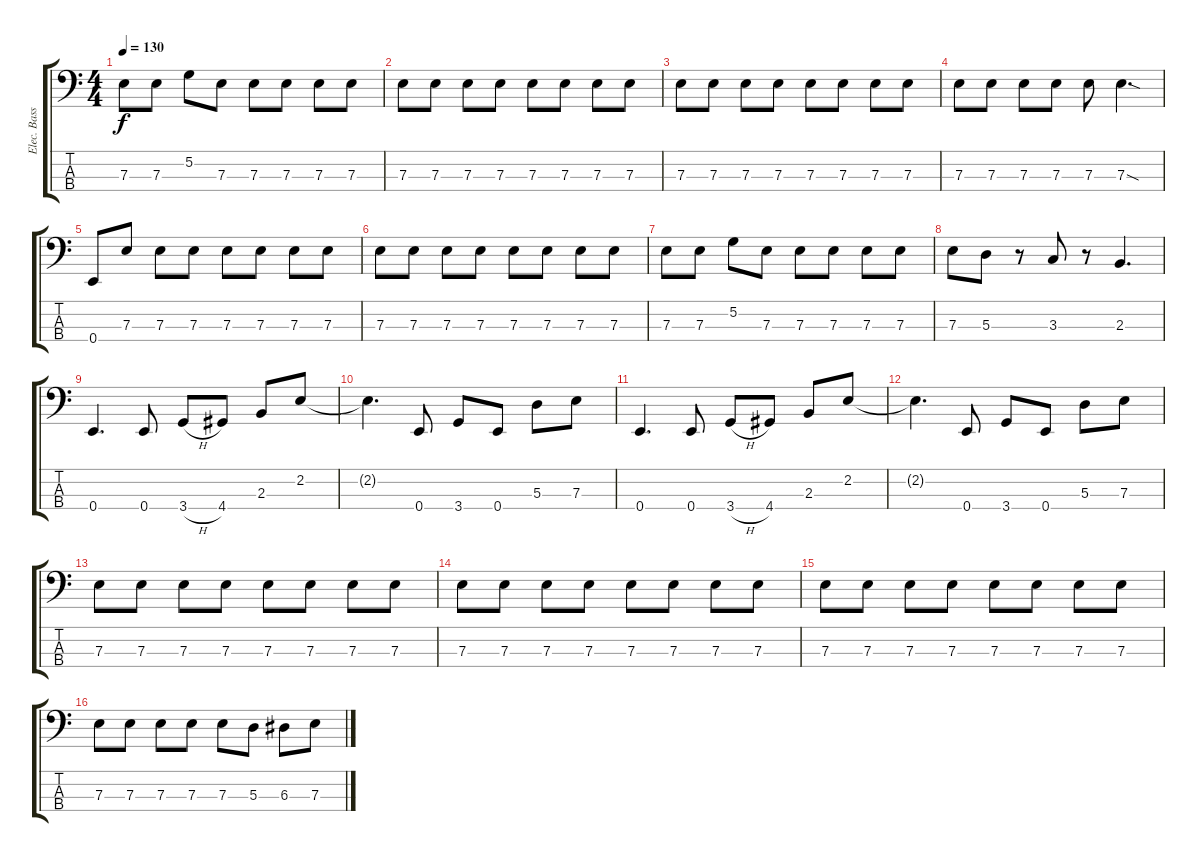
\track ("Elec. Bass" "Elec. Bass") {instrument electricbassfinger}
\staff {score tabs}
\tuning (G2 D2 A1 E1) {hide}
\ts (4 4)
\tempo 130
\clef f4
\ks c
7.3.8{dy f} 7.3.8 5.2.8 7.3.8 7.3.8 7.3.8 7.3.8 7.3.8 |
7.3.8 7.3.8 7.3.8 7.3.8 7.3.8 7.3.8 7.3.8 7.3.8 |
7.3.8 7.3.8 7.3.8 7.3.8 7.3.8 7.3.8 7.3.8 7.3.8 |
7.3.8 7.3.8 7.3.8 7.3.8 7.3.8 7.3{sod}.4{d} |
0.4.8 7.3.8 7.3.8 7.3.8 7.3.8 7.3.8 7.3.8 7.3.8 |
7.3.8 7.3.8 7.3.8 7.3.8 7.3.8 7.3.8 7.3.8 7.3.8 |
7.3.8 7.3.8 5.2.8 7.3.8 7.3.8 7.3.8 7.3.8 7.3.8 |
7.3.8 5.3.8 r.8 3.3.8 r.8 2.3.4{d} |
0.4.4{d} 0.4.8 3.4{h}.8 4.4.8 2.3.8 2.2.8 |
2.2{t}.4{d} 0.4.8 3.4.8 0.4.8 5.3.8 7.3.8 |
0.4.4{d} 0.4.8 3.4{h}.8 4.4.8 2.3.8 2.2.8 |
2.2{t}.4{d} 0.4.8 3.4.8 0.4.8 5.3.8 7.3.8 |
7.3.8 7.3.8 7.3.8 7.3.8 7.3.8 7.3.8 7.3.8 7.3.8 |
7.3.8 7.3.8 7.3.8 7.3.8 7.3.8 7.3.8 7.3.8 7.3.8 |
7.3.8 7.3.8 7.3.8 7.3.8 7.3.8 7.3.8 7.3.8 7.3.8 |
7.3.8 7.3.8 7.3.8 7.3.8 7.3.8 5.3.8 6.3.8 7.3.8
